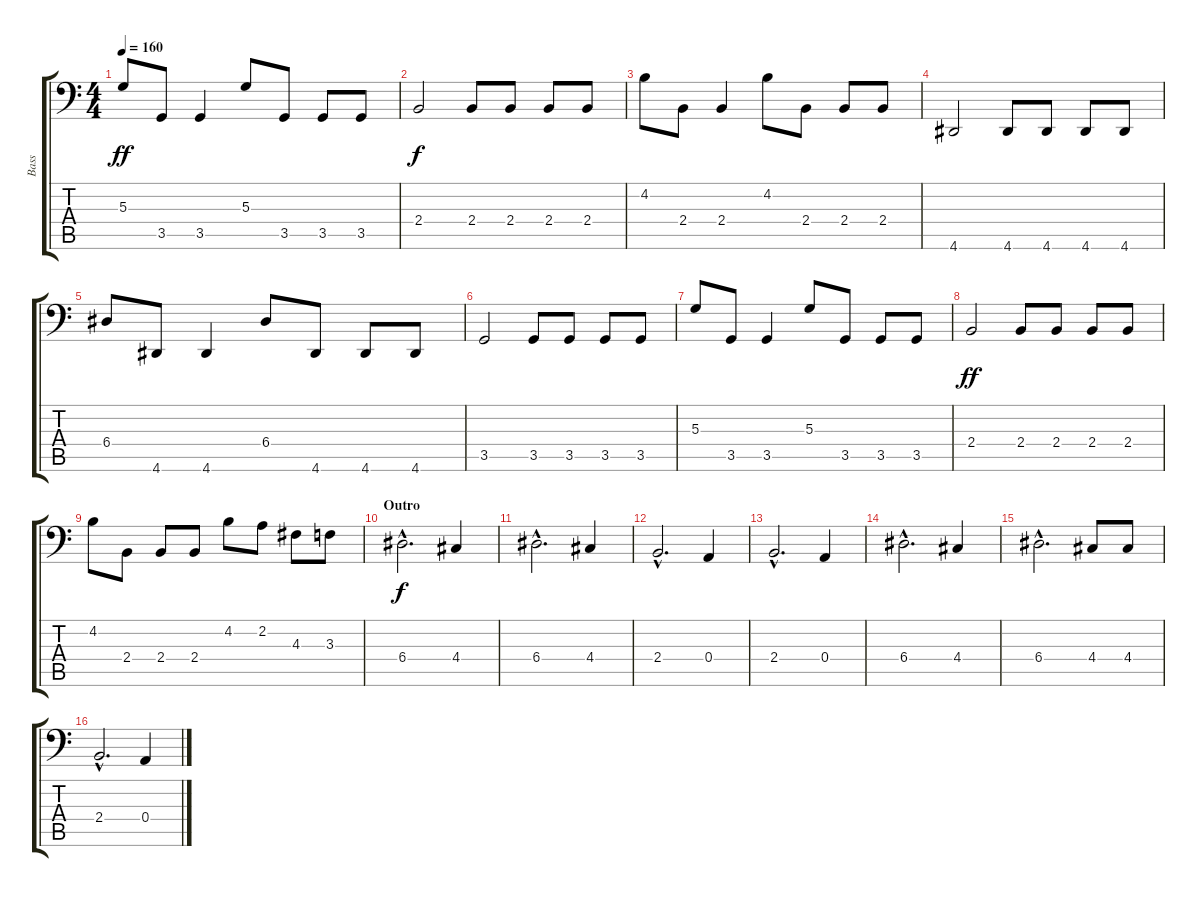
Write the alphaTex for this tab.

\track ("Bass" "Bass") {instrument electricbassfinger}
\staff {score tabs}
\tuning (C3 G2 D2 A1 E1 B0) {hide}
\ts (4 4)
\tempo 160
\clef f4
\ks c
5.3.8{dy ff} 3.5.8 3.5.4 5.3.8 3.5.8 3.5.8 3.5.8 |
2.4.2{dy f} 2.4.8 2.4.8 2.4.8 2.4.8 |
4.2.8 2.4.8 2.4.4 4.2.8 2.4.8 2.4.8 2.4.8 |
4.6.2 4.6.8 4.6.8 4.6.8 4.6.8 |
6.4.8 4.6.8 4.6.4 6.4.8 4.6.8 4.6.8 4.6.8 |
3.5.2 3.5.8 3.5.8 3.5.8 3.5.8 |
5.3.8 3.5.8 3.5.4 5.3.8 3.5.8 3.5.8 3.5.8 |
2.4.2{dy ff} 2.4.8 2.4.8 2.4.8 2.4.8 |
4.2.8 2.4.8 2.4.8 2.4.8 4.2.8 2.2.8 4.3.8 3.3.8 |
\section ("" "Outro")
6.4{hac}.2{d dy f} 4.4.4 |
6.4{hac}.2{d} 4.4.4 |
2.4{hac}.2{d} 0.4.4 |
2.4{hac}.2{d} 0.4.4 |
6.4{hac}.2{d} 4.4.4 |
6.4{hac}.2{d} 4.4.8 4.4.8 |
2.4{hac}.2{d} 0.4.4
